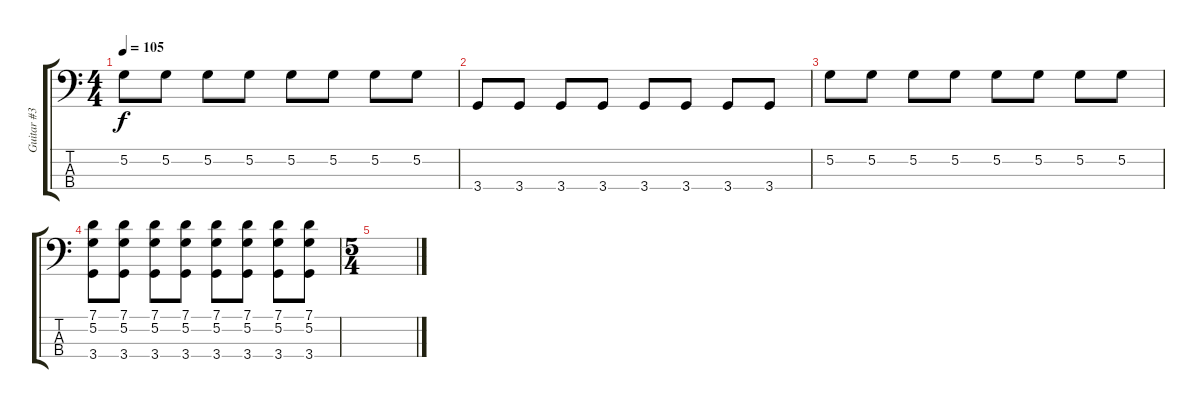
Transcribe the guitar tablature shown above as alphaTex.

\track ("Guitar #3" "Guitar #3") {instrument distortionguitar}
\staff {score tabs}
\tuning (G2 D2 A1 E1) {hide}
\ts (4 4)
\tempo 105
\clef f4
\ks c
5.2.8{dy f} 5.2.8 5.2.8 5.2.8 5.2.8 5.2.8 5.2.8 5.2.8 |
3.4.8 3.4.8 3.4.8 3.4.8 3.4.8 3.4.8 3.4.8 3.4.8 |
5.2.8 5.2.8 5.2.8 5.2.8 5.2.8 5.2.8 5.2.8 5.2.8 |
(7.1 5.2 3.4).8 (7.1 5.2 3.4).8 (7.1 5.2 3.4).8 (7.1 5.2 3.4).8 (7.1 5.2 3.4).8 (7.1 5.2 3.4).8 (7.1 5.2 3.4).8 (7.1 5.2 3.4).8 |
\ts (5 4)
